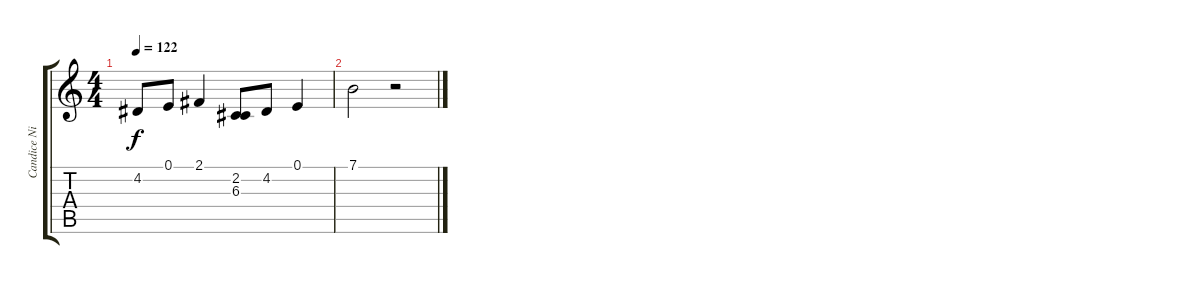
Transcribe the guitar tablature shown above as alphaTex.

\track ("Candice Night" "Candice Ni") {instrument oboe}
\staff {score tabs}
\tuning (E4 B3 G3 D3 A2 E2) {hide}
\ts (4 4)
\tempo 122
\clef g2
\ks c
4.2.8{dy f} 0.1.8 2.1.4 (2.2 6.3).8 4.2.8 0.1.4 |
7.1.2 r.2
